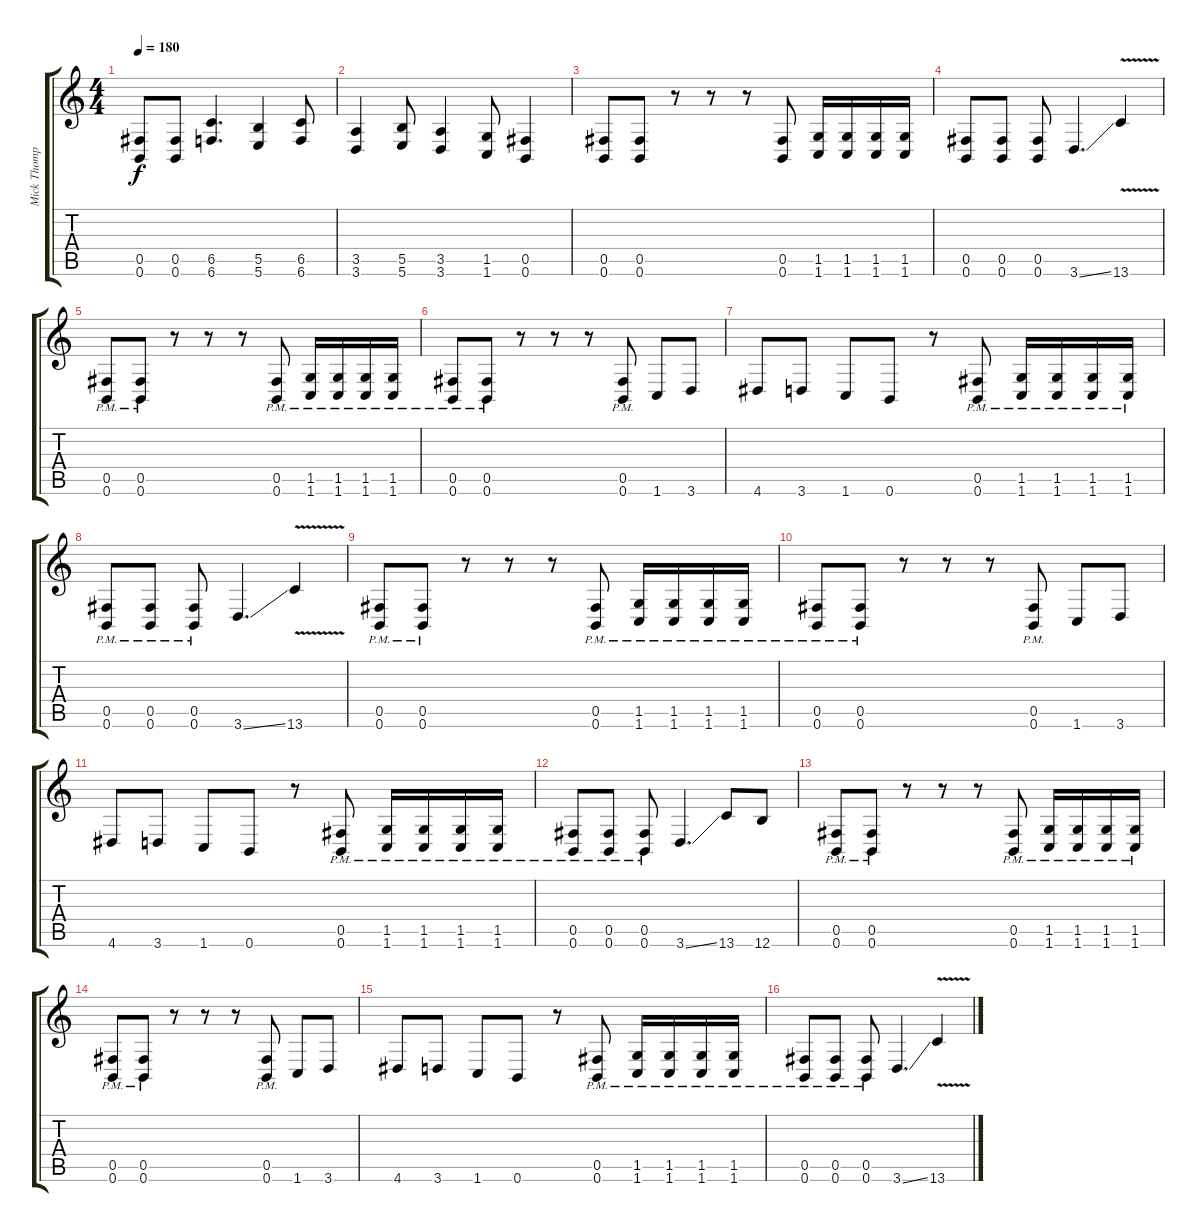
\track ("Mick Thompson" "Mick Thomp") {instrument distortionguitar}
\staff {score tabs}
\tuning (Db4 Ab3 E3 B2 Gb2 B1) {hide}
\ts (4 4)
\tempo 180
\clef g2
\ks c
(0.5 0.6).8{dy f} (0.5 0.6).8 (6.5 6.6).4{d} (5.5 5.6).4 (6.5 6.6).8 |
(3.5 3.6).4 (5.5 5.6).8 (3.5 3.6).4 (1.5 1.6).8 (0.5 0.6).4 |
(0.5 0.6).8 (0.5 0.6).8 r.8 r.8 r.8 (0.5 0.6).8 (1.5 1.6).16 (1.5 1.6).16 (1.5 1.6).16 (1.5 1.6).16 |
(0.5 0.6).8 (0.5 0.6).8 (0.5 0.6).8 3.6{ss}.4{d} 13.6{v}.4 |
(0.5{pm} 0.6{pm}).8 (0.5{pm} 0.6{pm}).8 r.8 r.8 r.8 (0.5{pm} 0.6{pm}).8 (1.5{pm} 1.6{pm}).16 (1.5{pm} 1.6{pm}).16 (1.5{pm} 1.6{pm}).16 (1.5{pm} 1.6{pm}).16 |
(0.5{pm} 0.6{pm}).8 (0.5{pm} 0.6{pm}).8 r.8 r.8 r.8 (0.5{pm} 0.6{pm}).8 1.6.8 3.6.8 |
4.6.8 3.6.8 1.6.8 0.6.8 r.8 (0.5{pm} 0.6{pm}).8 (1.5{pm} 1.6{pm}).16 (1.5{pm} 1.6{pm}).16 (1.5{pm} 1.6{pm}).16 (1.5{pm} 1.6{pm}).16 |
(0.5{pm} 0.6{pm}).8 (0.5{pm} 0.6{pm}).8 (0.5{pm} 0.6{pm}).8 3.6{ss}.4{d} 13.6{v}.4 |
(0.5{pm} 0.6{pm}).8 (0.5{pm} 0.6{pm}).8 r.8 r.8 r.8 (0.5{pm} 0.6{pm}).8 (1.5{pm} 1.6{pm}).16 (1.5{pm} 1.6{pm}).16 (1.5{pm} 1.6{pm}).16 (1.5{pm} 1.6{pm}).16 |
(0.5{pm} 0.6{pm}).8 (0.5{pm} 0.6{pm}).8 r.8 r.8 r.8 (0.5{pm} 0.6{pm}).8 1.6.8 3.6.8 |
4.6.8 3.6.8 1.6.8 0.6.8 r.8 (0.5{pm} 0.6{pm}).8 (1.5{pm} 1.6{pm}).16 (1.5{pm} 1.6{pm}).16 (1.5{pm} 1.6{pm}).16 (1.5{pm} 1.6{pm}).16 |
(0.5{pm} 0.6{pm}).8 (0.5{pm} 0.6{pm}).8 (0.5{pm} 0.6{pm}).8 3.6{ss}.4{d} 13.6.8 12.6.8 |
(0.5{pm} 0.6{pm}).8 (0.5{pm} 0.6{pm}).8 r.8 r.8 r.8 (0.5{pm} 0.6{pm}).8 (1.5{pm} 1.6{pm}).16 (1.5{pm} 1.6{pm}).16 (1.5{pm} 1.6{pm}).16 (1.5{pm} 1.6{pm}).16 |
(0.5{pm} 0.6{pm}).8 (0.5{pm} 0.6{pm}).8 r.8 r.8 r.8 (0.5{pm} 0.6{pm}).8 1.6.8 3.6.8 |
4.6.8 3.6.8 1.6.8 0.6.8 r.8 (0.5{pm} 0.6{pm}).8 (1.5{pm} 1.6{pm}).16 (1.5{pm} 1.6{pm}).16 (1.5{pm} 1.6{pm}).16 (1.5{pm} 1.6{pm}).16 |
(0.5{pm} 0.6{pm}).8 (0.5{pm} 0.6{pm}).8 (0.5{pm} 0.6{pm}).8 3.6{ss}.4{d} 13.6{v}.4
